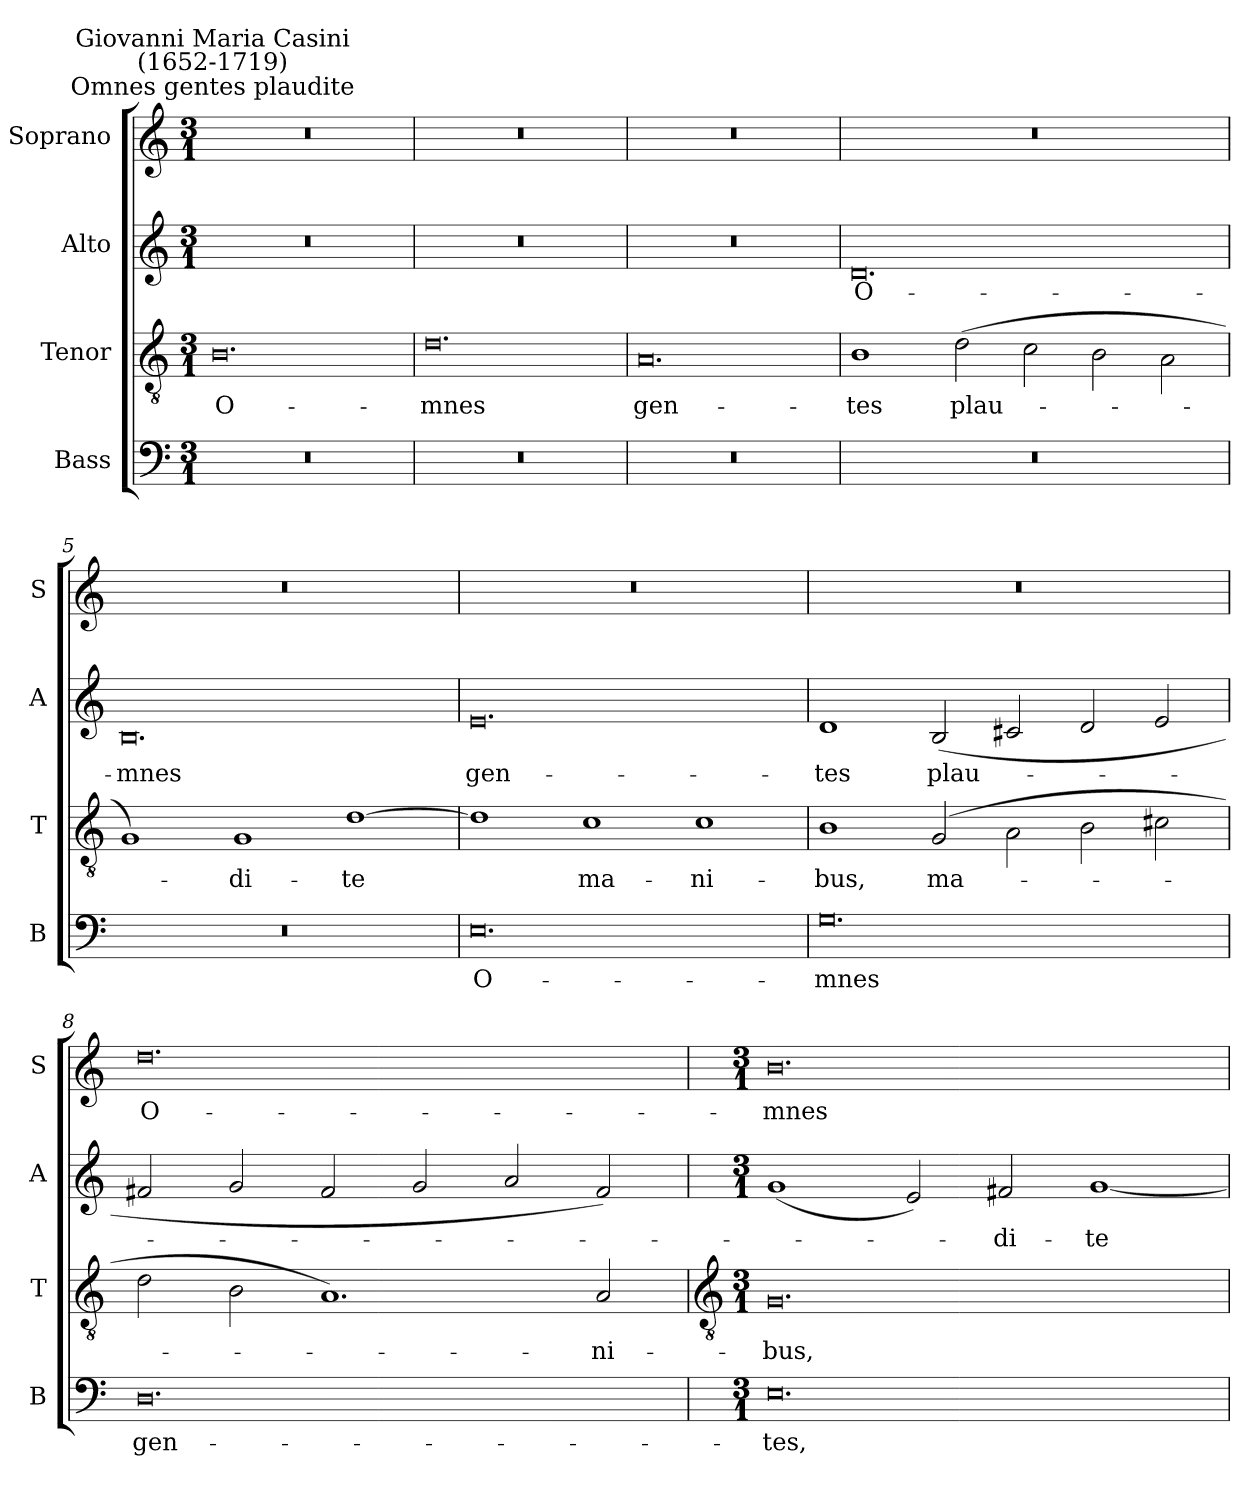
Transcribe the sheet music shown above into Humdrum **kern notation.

**kern	**text	**kern	**text	**kern	**text	**kern	**text
*part4	*part4	*part3	*part3	*part2	*part2	*part1	*part1
*staff4	*staff4	*staff3	*staff3	*staff2	*staff2	*staff1	*staff1
*I"Bass	*	*I"Tenor	*	*I"Alto	*	*I"Soprano	*
*I'B	*	*I'T	*	*I'A	*	*I'S	*
*clefF4	*	*clefGv2	*	*clefG2	*	*clefG2	*
*k[]	*	*k[]	*	*k[]	*	*k[]	*
*C:	*	*C:	*	*C:	*	*C:	*
*M3/1	*	*M3/1	*	*M3/1	*	*M3/1	*
=1	=1	=1	=1	=1	=1	=1	=1
!	!	!	!	!	!	!LO:TX:a:cj:t=Omnes gentes plaudite	!
!	!	!	!	!	!	!LO:TX:a:cj:t=Giovanni Maria Casini\n(1652-1719)	!
!LO:N:vis=0	!	!	!LO:LY:b	!LO:N:vis=0	!	!LO:N:vis=0	!
0.r	.	0.B	O-	0.r	.	0.r	.
=2	=2	=2	=2	=2	=2	=2	=2
!LO:N:vis=0	!	!	!LO:LY:b	!LO:N:vis=0	!	!LO:N:vis=0	!
0.r	.	0.d	-mnes	0.r	.	0.r	.
=3	=3	=3	=3	=3	=3	=3	=3
!LO:N:vis=0	!	!	!LO:LY:b	!LO:N:vis=0	!	!LO:N:vis=0	!
0.r	.	0.A	gen-	0.r	.	0.r	.
=4	=4	=4	=4	=4	=4	=4	=4
!LO:N:vis=0	!	!	!LO:LY:b	!	!LO:LY:b	!LO:N:vis=0	!
0.r	.	1B	-tes	0.d	O-	0.r	.
!	!	!	!LO:LY:b	!	!	!	!
.	.	(>2d	plau-	.	.	.	.
.	.	2c	.	.	.	.	.
.	.	2B	.	.	.	.	.
.	.	2A\	.	.	.	.	.
=5	=5	=5	=5	=5	=5	=5	=5
!LO:N:vis=0	!	!	!	!	!LO:LY:b	!LO:N:vis=0	!
0.r	.	1G)	.	0.B	-mnes	0.r	.
!	!	!	!LO:LY:b	!	!	!	!
.	.	1G	di-	.	.	.	.
!	!	!	!LO:LY:b	!	!	!	!
.	.	[1d	-te	.	.	.	.
=6	=6	=6	=6	=6	=6	=6	=6
!	!LO:LY:b	!	!	!	!LO:LY:b	!LO:N:vis=0	!
0.E	O-	1d]	.	0.e	gen-	0.r	.
!	!	!	!LO:LY:b	!	!	!	!
.	.	1c	ma-	.	.	.	.
!	!	!	!LO:LY:b	!	!	!	!
.	.	1c	-ni-	.	.	.	.
=7	=7	=7	=7	=7	=7	=7	=7
!	!LO:LY:b	!	!LO:LY:b	!	!LO:LY:b	!LO:N:vis=0	!
0.G	-mnes	1B	-bus,	1d	-tes	0.r	.
!	!	!	!LO:LY:b	!	!LO:LY:b	!	!
.	.	(>2G	ma-	(<2B	plau-	.	.
.	.	2A\	.	2c#X	.	.	.
.	.	2B	.	2d	.	.	.
.	.	2c#X	.	2e	.	.	.
=8	=8	=8	=8	=8	=8	=8	=8
!	!LO:LY:b	!	!	!	!	!	!LO:LY:b
0.D	gen-	2d	.	2f#X	.	0.dd	O-
.	.	2B	.	2g	.	.	.
.	.	1.A)	.	2f#	.	.	.
.	.	.	.	2g	.	.	.
.	.	.	.	2a	.	.	.
!	!	!	!LO:LY:b	!	!	!	!
.	.	2A	ni-	2f#)	.	.	.
!!LO:LB:g=z
=9	=9	=9	=9	=9	=9	=9	=9
*	*	*clefGv2	*	*	*	*	*
*M3/1	*	*M3/1	*	*M3/1	*	*M3/1	*
!	!LO:LY:b	!	!LO:LY:b	!	!	!	!LO:LY:b
0.E	-tes,	0.G	-bus,	(<1g	.	0.b	-mnes
.	.	.	.	2e)	.	.	.
!	!	!	!	!	!LO:LY:b	!	!
.	.	.	.	2f#X	di-	.	.
!	!	!	!	!	!LO:LY:b	!	!
.	.	.	.	[1g	-te	.	.
=	=	=	=	=	=	=	=
*-	*-	*-	*-	*-	*-	*-	*-
